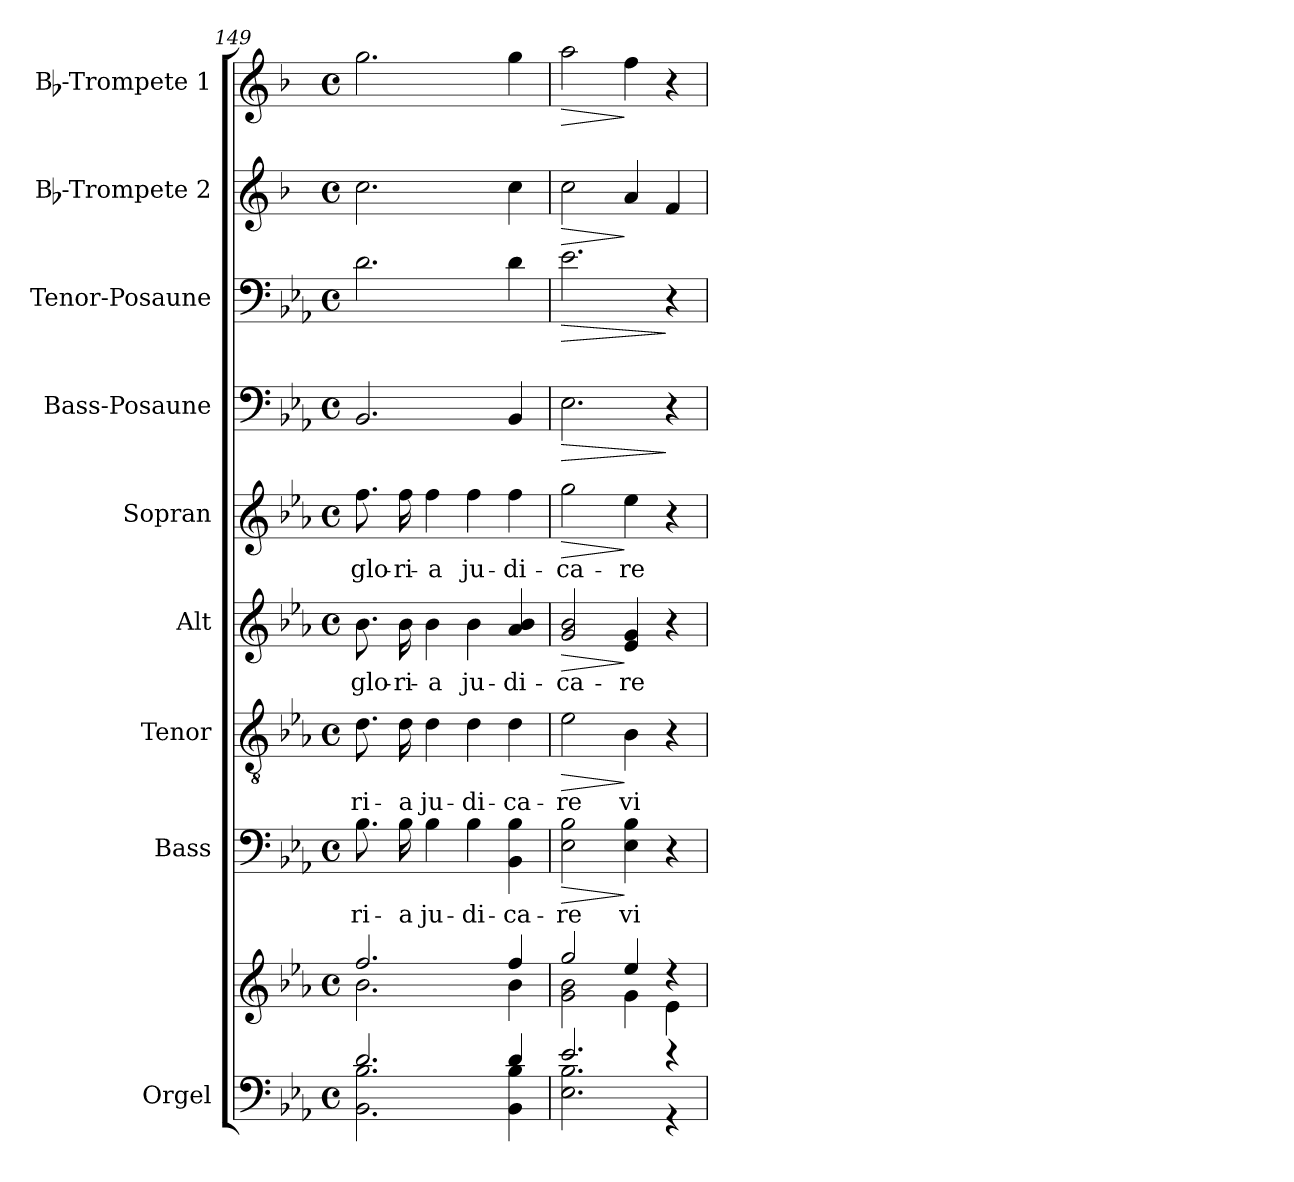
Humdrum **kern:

**kern	**kern	**kern	**text	**dynam	**kern	**text	**dynam	**kern	**text	**dynam	**kern	**text	**dynam	**kern	**dynam	**kern	**dynam	**kern	**dynam	**kern	**dynam
*part9	*part9	*part8	*part8	*part8	*part7	*part7	*part7	*part6	*part6	*part6	*part5	*part5	*part5	*part4	*part4	*part3	*part3	*part2	*part2	*part1	*part1
*staff10	*staff9	*staff8	*staff8	*staff8	*staff7	*staff7	*staff7	*staff6	*staff6	*staff6	*staff5	*staff5	*staff5	*staff4	*staff4	*staff3	*staff3	*staff2	*staff2	*staff1	*staff1
*I"Orgel	*	*I"Bass	*	*	*I"Tenor	*	*	*I"Alt	*	*	*I"Sopran	*	*	*I"Bass-Posaune	*	*I"Tenor-Posaune	*	*I"Bb-Trompete 2	*	*I"Bb-Trompete 1	*
*I'Org.	*	*I'B.	*	*	*I'T.	*	*	*I'A.	*	*	*I'S.	*	*	*I'B. Pos.	*	*I'T. Pos.	*	*I'Trp. 2	*	*I'Trp. 1	*
*clefF4	*clefG2	*clefF4	*	*	*clefGv2	*	*	*clefG2	*	*	*clefG2	*	*	*clefF4	*	*clefF4	*	*clefG2	*	*clefG2	*
*	*	*	*	*	*	*	*	*	*	*	*	*	*	*	*	*	*	*ITrd1c2	*	*ITrd1c2	*
*k[b-e-a-]	*k[b-e-a-]	*k[b-e-a-]	*	*	*k[b-e-a-]	*	*	*k[b-e-a-]	*	*	*k[b-e-a-]	*	*	*k[b-e-a-]	*	*k[b-e-a-]	*	*k[b-e-a-]	*	*k[b-e-a-]	*
*E-:	*E-:	*E-:	*	*	*E-:	*	*	*E-:	*	*	*E-:	*	*	*E-:	*	*E-:	*	*E-:	*	*E-:	*
*M4/4	*M4/4	*M4/4	*	*	*M4/4	*	*	*M4/4	*	*	*M4/4	*	*	*M4/4	*	*M4/4	*	*M4/4	*	*M4/4	*
*met(c)	*met(c)	*met(c)	*	*	*met(c)	*	*	*met(c)	*	*	*met(c)	*	*	*met(c)	*	*met(c)	*	*met(c)	*	*met(c)	*
=149	=149	=149	=149	=149	=149	=149	=149	=149	=149	=149	=149	=149	=149	=149	=149	=149	=149	=149	=149	=149	=149
*^	*^	*	*	*	*	*	*	*	*	*	*	*	*	*	*	*	*	*	*	*	*
!	!	!	!	!	!LO:LY:b	!	!	!LO:LY:b	!	!	!LO:LY:b	!	!	!LO:LY:b	!	!	!	!	!	!	!	!	!
2.d/	2.BB-\ 2.B-\	2.ff/	2.b-\	8.B-\	-ri-	.	8.d\	-ri-	.	8.b-\	glo-	.	8.ff\	glo-	.	2.BB-/	.	2.d\	.	2.b-\	.	2.ff\	.
!	!	!	!	!	!LO:LY:b	!	!	!LO:LY:b	!	!	!LO:LY:b	!	!	!LO:LY:b	!	!	!	!	!	!	!	!	!
.	.	.	.	16B-\	-a	.	16d\	-a	.	16b-\	-ri-	.	16ff\	-ri-	.	.	.	.	.	.	.	.	.
!	!	!	!	!	!LO:LY:b	!	!	!LO:LY:b	!	!	!LO:LY:b	!	!	!LO:LY:b	!	!	!	!	!	!	!	!	!
.	.	.	.	4B-\	ju-	.	4d\	ju-	.	4b-\	-a	.	4ff\	-a	.	.	.	.	.	.	.	.	.
!	!	!	!	!	!LO:LY:b	!	!	!LO:LY:b	!	!	!LO:LY:b	!	!	!LO:LY:b	!	!	!	!	!	!	!	!	!
.	.	.	.	4B-\	-di-	.	4d\	-di-	.	4b-\	ju-	.	4ff\	ju-	.	.	.	.	.	.	.	.	.
!	!	!	!	!	!LO:LY:b	!	!	!LO:LY:b	!	!	!LO:LY:b	!	!	!LO:LY:b	!	!	!	!	!	!	!	!	!
4d/	4BB-\ 4B-\	4ff/	4b-\	4BB-\ 4B-\	-ca-	.	4d\	-ca-	.	4a-/ 4b-/	-di-	.	4ff\	-di-	.	4BB-/	.	4d\	.	4b-\	.	4ff\	.
=150	=150	=150	=150	=150	=150	=150	=150	=150	=150	=150	=150	=150	=150	=150	=150	=150	=150	=150	=150	=150	=150	=150	=150
!	!	!	!	!	!LO:LY:b	!LO:HP:b	!	!LO:LY:b	!LO:HP:b	!	!LO:LY:b	!LO:HP:b	!	!LO:LY:b	!LO:HP:b	!	!LO:HP:b	!	!LO:HP:b	!	!LO:HP:b	!	!LO:HP:b
2.e-/	2.E-\ 2.B-\	2gg/	2g\ 2b-\	2E-\ 2B-\	-re	>	2e-\	-re	>	2g/ 2b-/	-ca-	>	2gg\	-ca-	>	2.E-\	>	2.e-\	>	2b-\	>	2gg\	>
!	!	!	!	!	!LO:LY:b	!	!	!LO:LY:b	!	!	!LO:LY:b	!	!	!LO:LY:b	!	!	!	!	!	!	!	!	!
.	.	4ee-/	4g\	4E-\ 4B-\	vi-	]	4B-\	vi-	]	4e-/ 4g/	-re	]	4ee-\	-re	]	.	.	.	.	4g/	]	4ee-\	]
4r	4r	4rdd	4e-\	4r	.	.	4r	.	.	4r	.	.	4r	.	.	4r	]	4r	]	4e-/	.	4r	.
*v	*v	*	*	*	*	*	*	*	*	*	*	*	*	*	*	*	*	*	*	*	*	*	*
*	*v	*v	*	*	*	*	*	*	*	*	*	*	*	*	*	*	*	*	*	*	*	*
=	=	=	=	=	=	=	=	=	=	=	=	=	=	=	=	=	=	=	=	=	=
*-	*-	*-	*-	*-	*-	*-	*-	*-	*-	*-	*-	*-	*-	*-	*-	*-	*-	*-	*-	*-	*-
